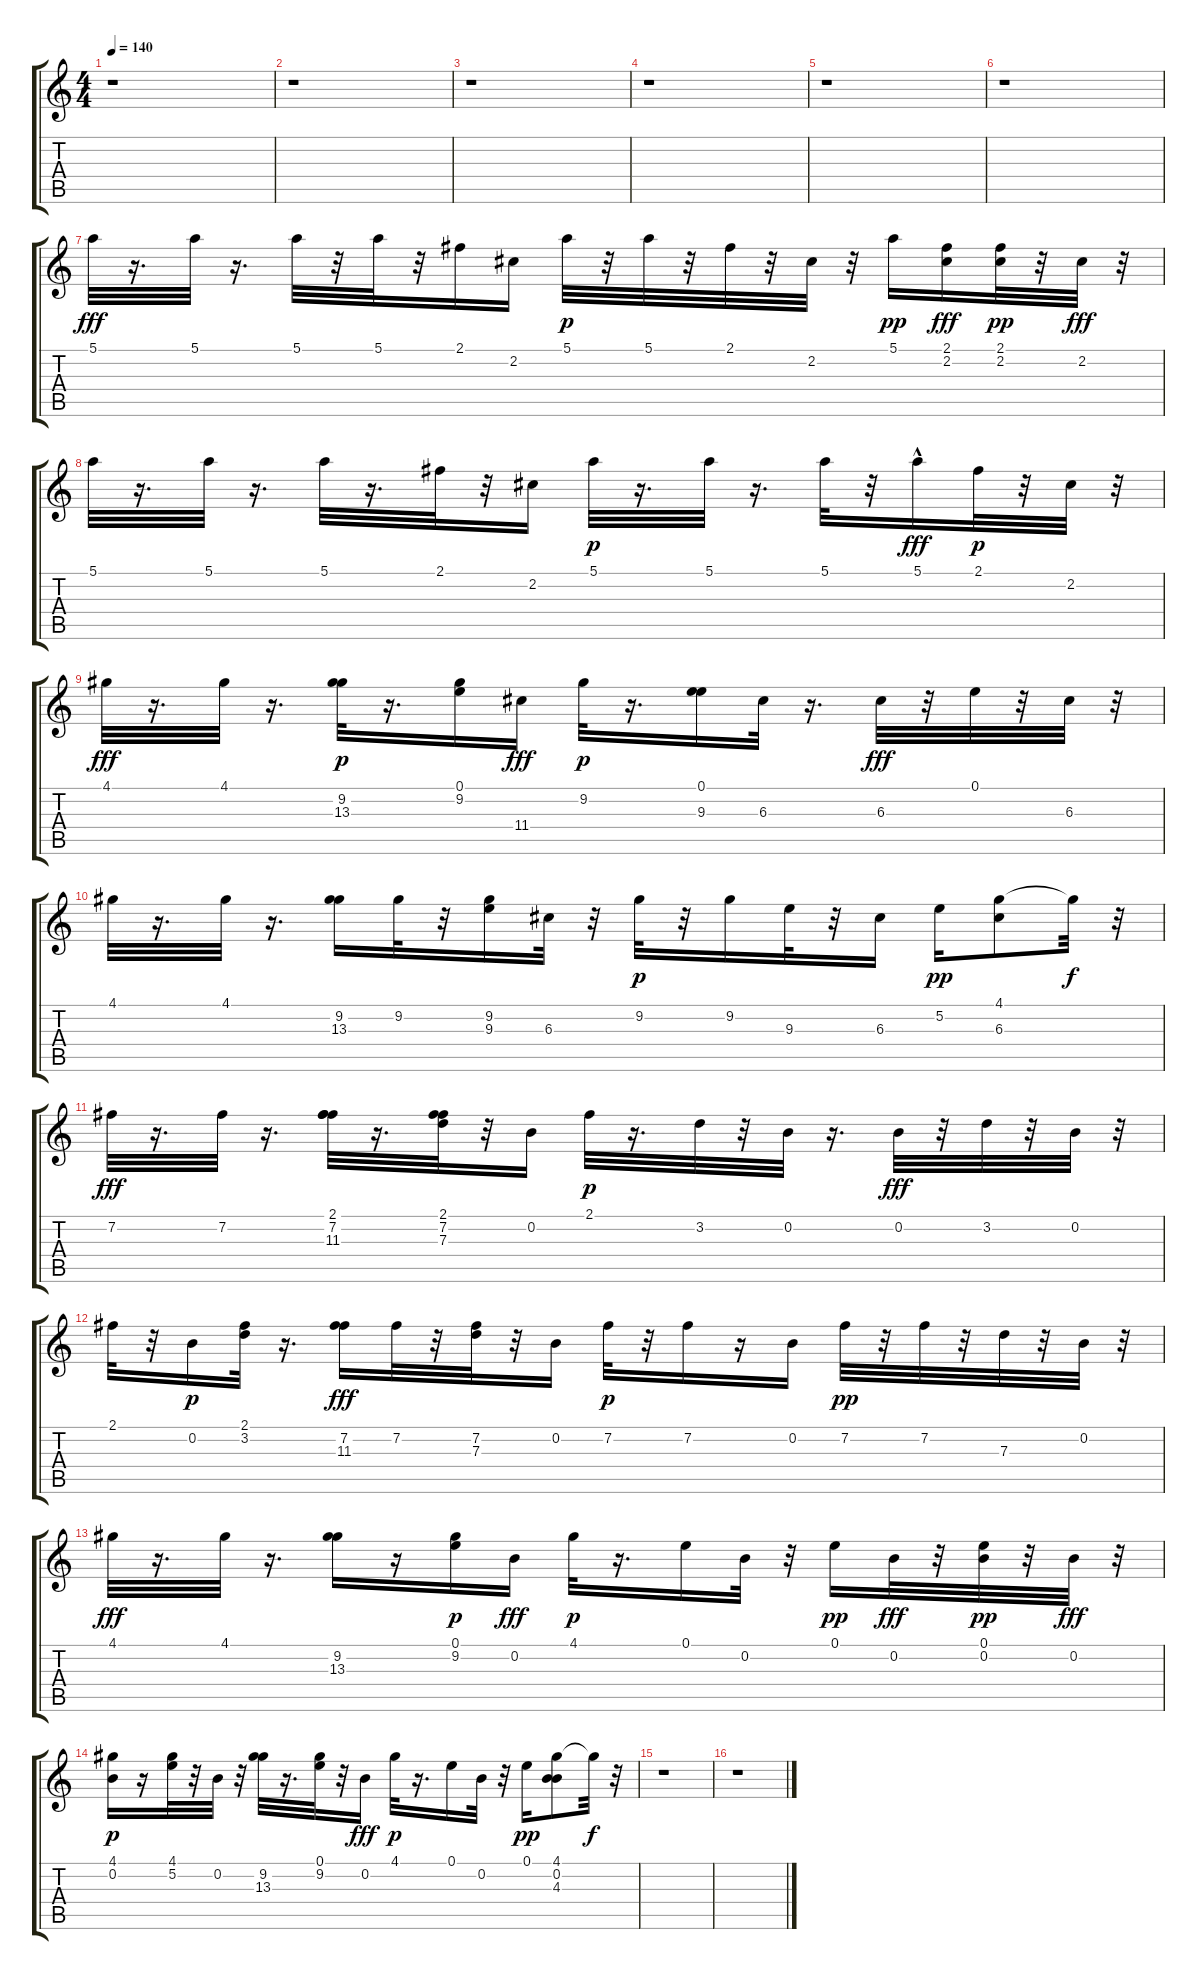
\track "" {instrument overdrivenguitar}
\staff {score tabs}
\tuning (E4 B3 G3 D3 A2 E2) {hide}
\ts (4 4)
\tempo 140
\clef g2
\ks c
r.1{dy f} |
r.1 |
r.1 |
r.1 |
r.1 |
r.1 |
5.1.32{dy fff volume 13 balance 8 instrument lead2sawtooth} r.16{d} 5.1.32 r.16{d} 5.1.32 r.32 5.1.32 r.32 2.1.16 2.2.16 5.1.32{dy p} r.32 5.1.32 r.32 2.1.32 r.32 2.2.32 r.32 5.1.16{dy pp} (2.1 2.2).16{dy fff} (2.1 2.2).32{dy pp} r.32 2.2.32{dy fff} r.32 |
5.1.32 r.16{d} 5.1.32 r.16{d} 5.1.32 r.16{d} 2.1.32 r.32 2.2.16 5.1.32{dy p} r.16{d} 5.1.32 r.16{d} 5.1.32 r.32 5.1{hac}.16{dy fff} 2.1.32{dy p} r.32 2.2.32 r.32 |
4.1.32{dy fff} r.16{d} 4.1.32 r.16{d} (9.2 13.3).32{dy p} r.16{d} (0.1 9.2).16 11.4.16{dy fff} 9.2.32{dy p} r.16{d} (0.1 9.3).16 6.3.32 r.16{d} 6.3.32{dy fff} r.32 0.1.32 r.32 6.3.32 r.32 |
4.1.32 r.16{d} 4.1.32 r.16{d} (9.2 13.3).16 9.2.32 r.32 (9.2 9.3).16 6.3.32 r.32 9.2.32{dy p} r.32 9.2.16 9.3.32 r.32 6.3.16 5.2.16{dy pp} (4.1 6.3).8 4.1{t}.32{dy f} r.32 |
7.2.32{dy fff} r.16{d} 7.2.32 r.16{d} (2.1 7.2 11.3).32 r.16{d} (2.1 7.2 7.3).32 r.32 0.2.16 2.1.32{dy p} r.16{d} 3.2.32 r.32 0.2.32 r.16{d} 0.2.32{dy fff} r.32 3.2.32 r.32 0.2.32 r.32 |
2.1.32 r.32 0.2.16{dy p} (2.1 3.2).32 r.16{d} (7.2 11.3).16{dy fff} 7.2.32 r.32 (7.2 7.3).32 r.32 0.2.16 7.2.32{dy p} r.32 7.2.16 r.16 0.2.16 7.2.32{dy pp} r.32 7.2.32 r.32 7.3.32 r.32 0.2.32 r.32 |
4.1.32{dy fff} r.16{d} 4.1.32 r.16{d} (9.2 13.3).16 r.16 (0.1 9.2).16{dy p} 0.2.16{dy fff} 4.1.32{dy p} r.16{d} 0.1.16 0.2.32 r.32 0.1.16{dy pp} 0.2.32{dy fff} r.32 (0.1 0.2).32{dy pp} r.32 0.2.32{dy fff} r.32 |
(4.1 0.2).16{dy p} r.16 (4.1 5.2).32 r.32 0.2.32 r.32 (9.2 13.3).32 r.16{d} (0.1 9.2).32 r.32 0.2.16{dy fff} 4.1.32{dy p} r.16{d} 0.1.16 0.2.32 r.32 0.1.16{dy pp} (4.1 0.2 4.3).8 4.1{t}.32{dy f} r.32 |
r.1 |
r.1
